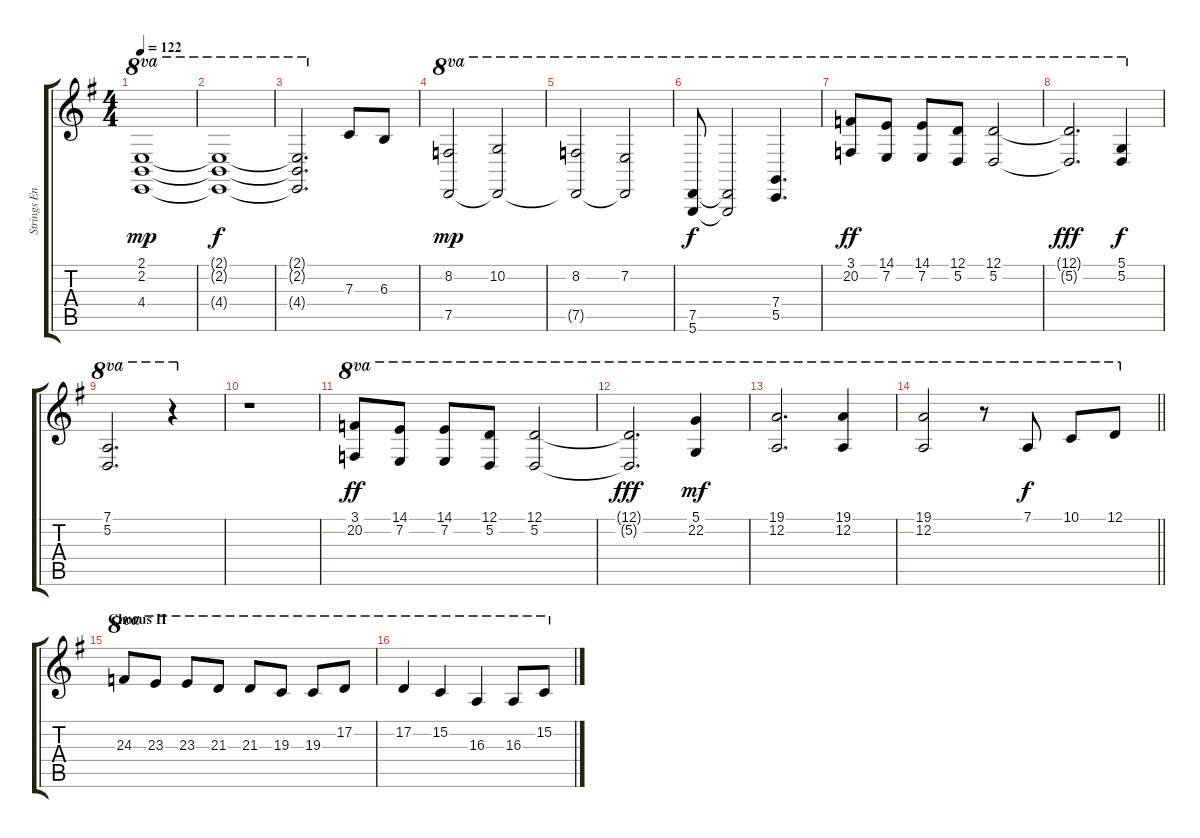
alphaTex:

\track ("Strings Ensemble " "Strings En") {instrument stringensemble1}
\staff {score tabs}
\tuning (D4 A3 F3 C3 G2 D2) {hide}
\ts (4 4)
\tempo 122
\clef g2
\ks g
(2.1{t} 2.2{t} 4.4{t}).1{ot 8va dy mp} |
(2.1{t} 2.2{t} 4.4{t}).1{ot 8va dy f} |
(2.1{t} 2.2{t} 4.4{t}).2{d ot 8va} 7.3.8 6.3.8 |
(8.2 7.5).2{ot 8va dy mp} (10.2 7.5{t}).2{ot 8va} |
(8.2 7.5{t}).2{ot 8va} (7.2 7.5{t}).2{ot 8va} |
(7.5 5.6).8{ot 8va dy f} (7.5{t} 5.6{t}).2{ot 8va} (7.4 5.5).4{d ot 8va} |
(3.1 20.2).8{ot 8va dy ff} (14.1 7.2).8{ot 8va} (14.1 7.2).8{ot 8va} (12.1 5.2).8{ot 8va} (12.1 5.2).2{ot 8va} |
(12.1{t} 5.2{t}).2{d ot 8va dy fff} (5.1 5.2).4{ot 8va dy f} |
(7.1 5.2).2{d ot 8va} r.4{ot 8va} |
r.1 |
(3.1 20.2).8{ot 8va dy ff} (14.1 7.2).8{ot 8va} (14.1 7.2).8{ot 8va} (12.1 5.2).8{ot 8va} (12.1 5.2).2{ot 8va} |
(12.1{t} 5.2{t}).2{d ot 8va dy fff} (5.1 22.2).4{ot 8va dy mf} |
(19.1 12.2).2{d ot 8va} (19.1 12.2).4{ot 8va} |
\barLineRight lightlight
(19.1 12.2).2{ot 8va} r.8{ot 8va} 7.1.8{ot 8va dy f} 10.1.8{ot 8va} 12.1.8{ot 8va} |
\section ("" "Chorus II")
24.3.8{ot 8va} 23.3.8{ot 8va} 23.3.8{ot 8va} 21.3.8{ot 8va} 21.3.8{ot 8va} 19.3.8{ot 8va} 19.3.8{ot 8va} 17.2.8{ot 8va} |
17.2.4{ot 8va} 15.2.4{ot 8va} 16.3.4{ot 8va} 16.3.8{ot 8va} 15.2.8{ot 8va}
